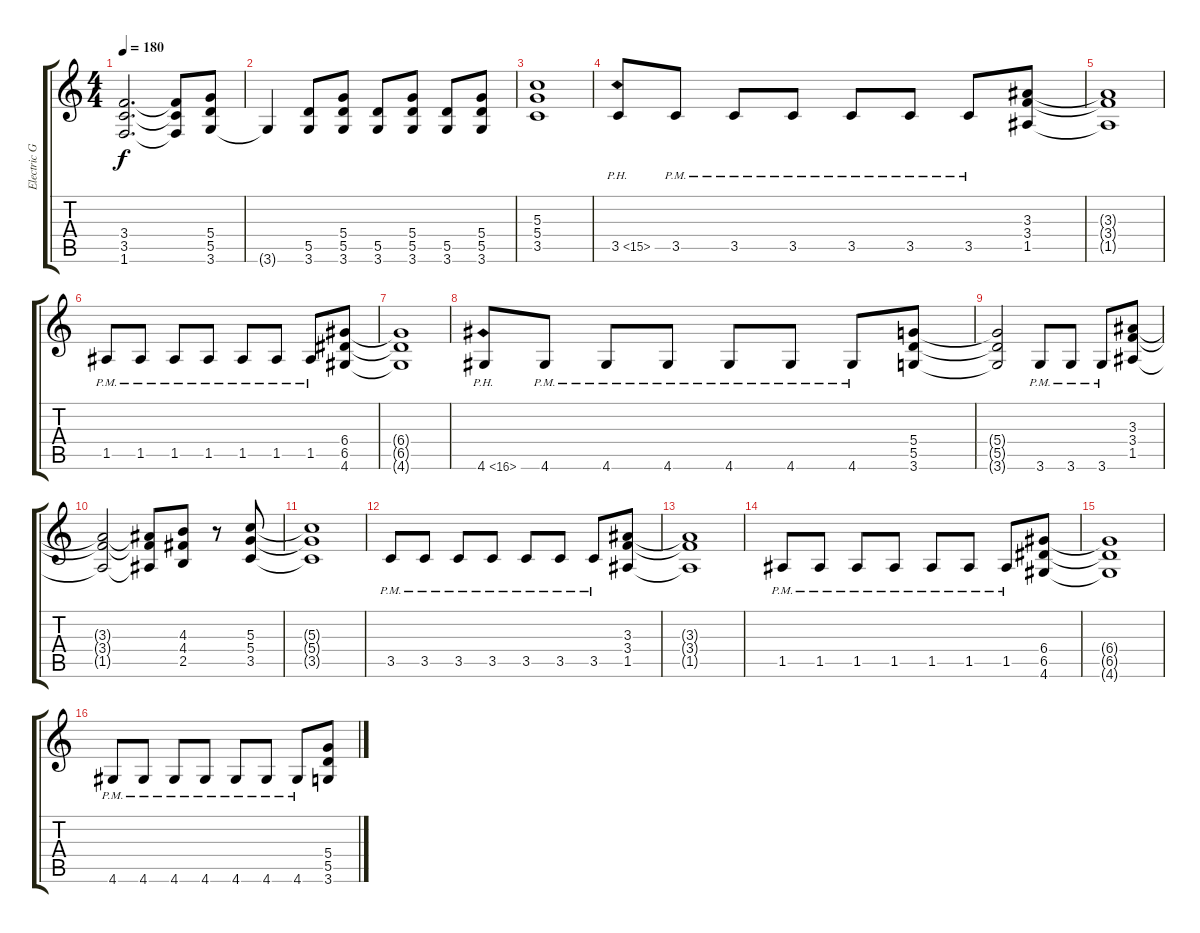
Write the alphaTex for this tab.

\track ("Electric Guitar (Mustaine)" "Electric G") {instrument distortionguitar}
\staff {score tabs}
\tuning (E4 B3 G3 D3 A2 E2) {hide}
\ts (4 4)
\tempo 180
\clef g2
\ks c
(3.4{t} 3.5{t} 1.6{t}).2{d dy f} (3.4{t} 3.5{t} 1.6{t}).8 (5.4 5.5 3.6).8 |
3.6{t}.4 (5.5 3.6).8 (5.4 5.5 3.6).8 (5.5 3.6).8 (5.4 5.5 3.6).8 (5.5 3.6).8 (5.4 5.5 3.6).8 |
(5.3 5.4 3.5).1 |
3.5{ph 12}.8 3.5{pm}.8 3.5{pm}.8 3.5{pm}.8 3.5{pm}.8 3.5{pm}.8 3.5{pm}.8 (3.3 3.4 1.5).8 |
(3.3{t} 3.4{t} 1.5{t}).1 |
1.5{pm}.8 1.5{pm}.8 1.5{pm}.8 1.5{pm}.8 1.5{pm}.8 1.5{pm}.8 1.5{pm}.8 (6.4 6.5 4.6).8 |
(6.4{t} 6.5{t} 4.6{t}).1 |
4.6{ph 12}.8 4.6{pm}.8 4.6{pm}.8 4.6{pm}.8 4.6{pm}.8 4.6{pm}.8 4.6{pm}.8 (5.4 5.5 3.6).8 |
(5.4{t} 5.5{t} 3.6{t}).2 3.6{pm}.8 3.6{pm}.8 3.6{pm}.8 (3.3 3.4 1.5).8 |
(3.3{t} 3.4{t} 1.5{t}).2 (3.3{t} 3.4{t} 1.5{t}).8 (4.3 4.4 2.5).8 r.8 (5.3 5.4 3.5).8 |
(5.3{t} 5.4{t} 3.5{t}).1 |
3.5{pm}.8 3.5{pm}.8 3.5{pm}.8 3.5{pm}.8 3.5{pm}.8 3.5{pm}.8 3.5{pm}.8 (3.3 3.4 1.5).8 |
(3.3{t} 3.4{t} 1.5{t}).1 |
1.5{pm}.8 1.5{pm}.8 1.5{pm}.8 1.5{pm}.8 1.5{pm}.8 1.5{pm}.8 1.5{pm}.8 (6.4 6.5 4.6).8 |
(6.4{t} 6.5{t} 4.6{t}).1 |
4.6{pm}.8 4.6{pm}.8 4.6{pm}.8 4.6{pm}.8 4.6{pm}.8 4.6{pm}.8 4.6{pm}.8 (5.4 5.5 3.6).8
